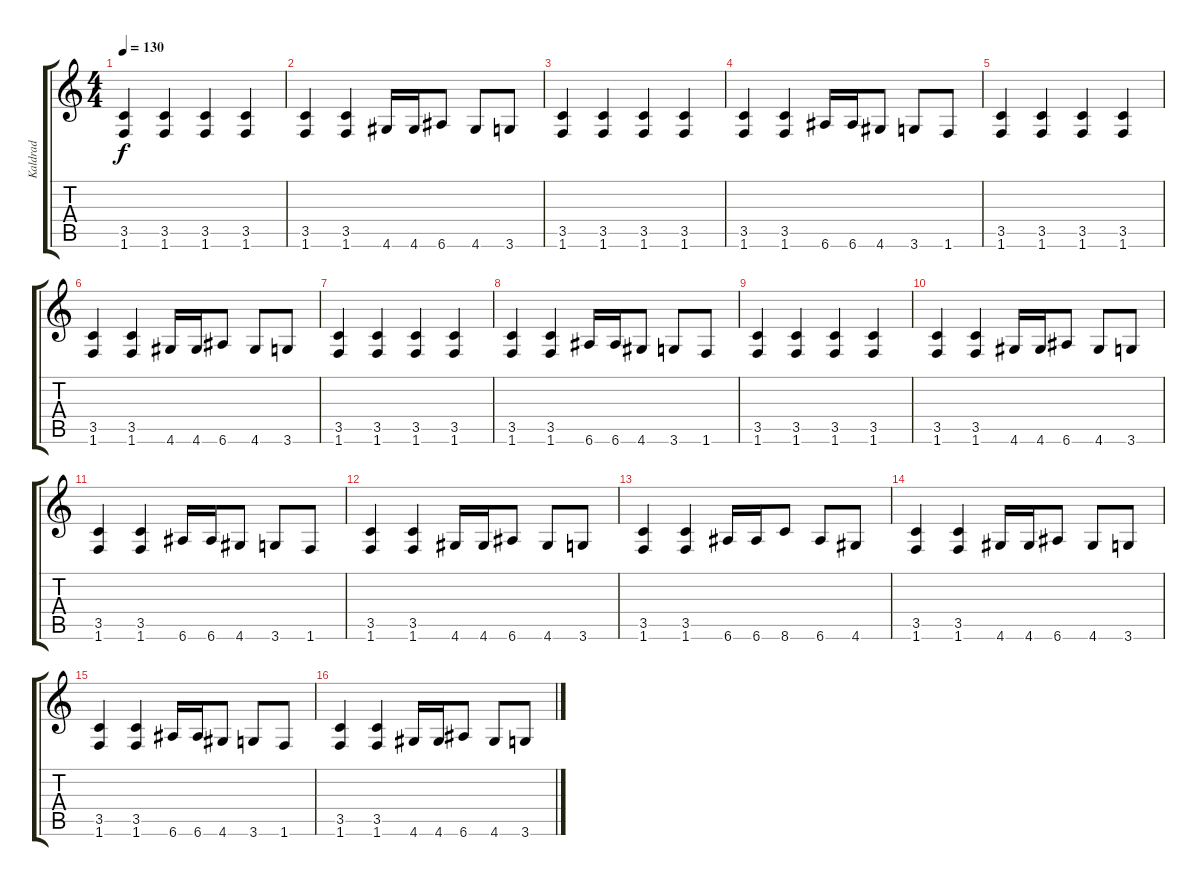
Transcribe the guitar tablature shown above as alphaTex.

\track ("Kaldrad" "Kaldrad") {instrument distortionguitar}
\staff {score tabs}
\tuning (E4 B3 G3 D3 A2 E2) {hide}
\ts (4 4)
\tempo 130
\clef g2
\ks c
(3.5 1.6).4{dy f} (3.5 1.6).4 (3.5 1.6).4 (3.5 1.6).4 |
(3.5 1.6).4 (3.5 1.6).4 4.6.16 4.6.16 6.6.8 4.6.8 3.6.8 |
(3.5 1.6).4 (3.5 1.6).4 (3.5 1.6).4 (3.5 1.6).4 |
(3.5 1.6).4 (3.5 1.6).4 6.6.16 6.6.16 4.6.8 3.6.8 1.6.8 |
(3.5 1.6).4 (3.5 1.6).4 (3.5 1.6).4 (3.5 1.6).4 |
(3.5 1.6).4 (3.5 1.6).4 4.6.16 4.6.16 6.6.8 4.6.8 3.6.8 |
(3.5 1.6).4 (3.5 1.6).4 (3.5 1.6).4 (3.5 1.6).4 |
(3.5 1.6).4 (3.5 1.6).4 6.6.16 6.6.16 4.6.8 3.6.8 1.6.8 |
(3.5 1.6).4 (3.5 1.6).4 (3.5 1.6).4 (3.5 1.6).4 |
(3.5 1.6).4 (3.5 1.6).4 4.6.16 4.6.16 6.6.8 4.6.8 3.6.8 |
(3.5 1.6).4 (3.5 1.6).4 6.6.16 6.6.16 4.6.8 3.6.8 1.6.8 |
(3.5 1.6).4 (3.5 1.6).4 4.6.16 4.6.16 6.6.8 4.6.8 3.6.8 |
(3.5 1.6).4 (3.5 1.6).4 6.6.16 6.6.16 8.6.8 6.6.8 4.6.8 |
(3.5 1.6).4 (3.5 1.6).4 4.6.16 4.6.16 6.6.8 4.6.8 3.6.8 |
(3.5 1.6).4 (3.5 1.6).4 6.6.16 6.6.16 4.6.8 3.6.8 1.6.8 |
(3.5 1.6).4 (3.5 1.6).4 4.6.16 4.6.16 6.6.8 4.6.8 3.6.8
